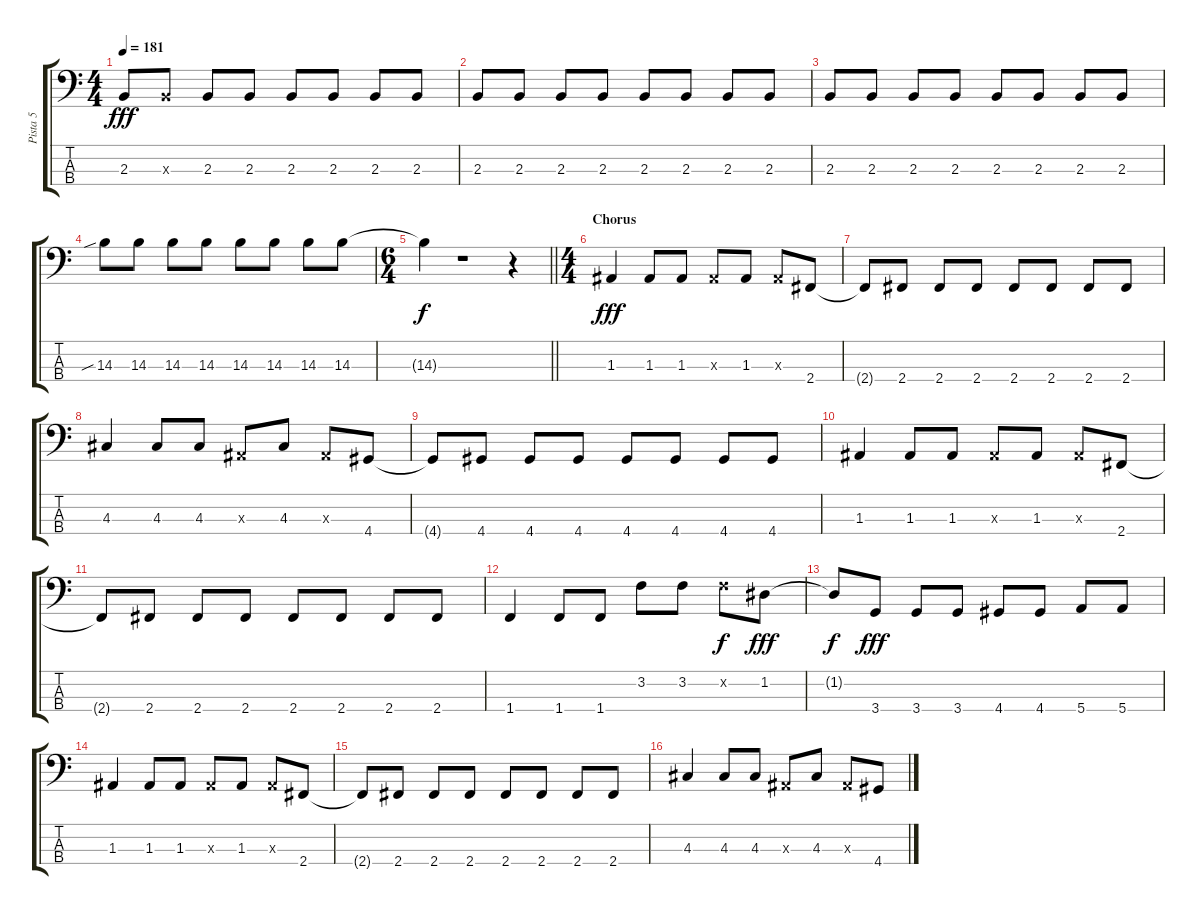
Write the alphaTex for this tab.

\track ("Pista 5" "Pista 5") {instrument electricbassfinger}
\staff {score tabs}
\tuning (G2 D2 A1 E1) {hide}
\ts (4 4)
\tempo 181
\clef f4
\ks c
2.3.8{dy fff} 2.3{x}.8 2.3.8 2.3.8 2.3.8 2.3.8 2.3.8 2.3.8 |
2.3.8 2.3.8 2.3.8 2.3.8 2.3.8 2.3.8 2.3.8 2.3.8 |
2.3.8 2.3.8 2.3.8 2.3.8 2.3.8 2.3.8 2.3.8 2.3.8 |
14.3{sib}.8 14.3.8 14.3.8 14.3.8 14.3.8 14.3.8 14.3.8 14.3.8 |
\ts (6 4)
\barLineRight lightlight
14.3{t}.4{dy f} r.1 r.4 |
\ts (4 4)
\section ("" "Chorus")
1.3.4{dy fff} 1.3.8 1.3.8 1.3{x}.8 1.3.8 1.3{x}.8 2.4.8 |
2.4{t}.8 2.4.8 2.4.8 2.4.8 2.4.8 2.4.8 2.4.8 2.4.8 |
4.3.4 4.3.8 4.3.8 1.3{x}.8 4.3.8 1.3{x}.8 4.4.8 |
4.4{t}.8 4.4.8 4.4.8 4.4.8 4.4.8 4.4.8 4.4.8 4.4.8 |
1.3.4 1.3.8 1.3.8 1.3{x}.8 1.3.8 1.3{x}.8 2.4.8 |
2.4{t}.8 2.4.8 2.4.8 2.4.8 2.4.8 2.4.8 2.4.8 2.4.8 |
1.4.4 1.4.8 1.4.8 3.2.8 3.2.8 3.2{x}.8{dy f} 1.2.8{dy fff} |
1.2{t}.8{dy f} 3.4.8{dy fff} 3.4.8 3.4.8 4.4.8 4.4.8 5.4.8 5.4.8 |
1.3.4 1.3.8 1.3.8 1.3{x}.8 1.3.8 1.3{x}.8 2.4.8 |
2.4{t}.8 2.4.8 2.4.8 2.4.8 2.4.8 2.4.8 2.4.8 2.4.8 |
4.3.4 4.3.8 4.3.8 1.3{x}.8 4.3.8 1.3{x}.8 4.4.8
